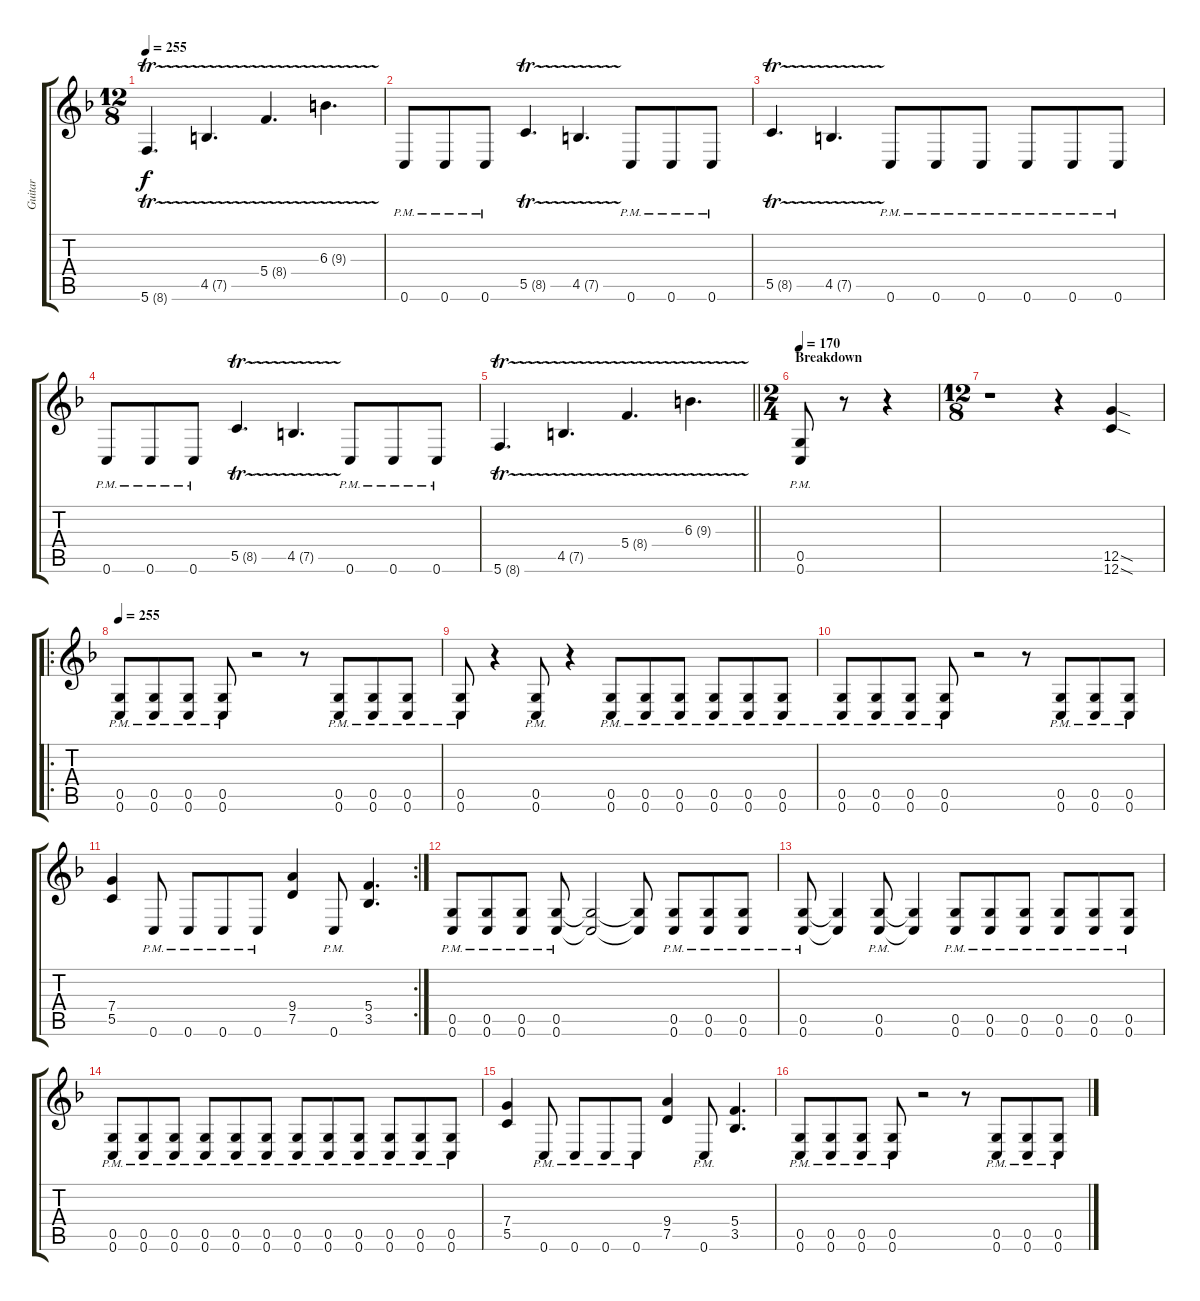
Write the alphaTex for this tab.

\track ("Guitar" "Guitar") {instrument distortionguitar}
\staff {score tabs}
\tuning (D4 A3 F3 C3 G2 C2) {hide}
\ts (12 8)
\tempo 255
\clef g2
\ks dminor
5.6{tr (8 16)}.4{d dy f} 4.5{tr (7 16)}.4{d} 5.4{tr (8 16)}.4{d} 6.3{tr (9 16)}.4{d} |
0.6{pm}.8 0.6{pm}.8 0.6{pm}.8 5.5{tr (8 16)}.4{d} 4.5{tr (7 16)}.4{d} 0.6{pm}.8 0.6{pm}.8 0.6{pm}.8 |
5.5{tr (8 16)}.4{d} 4.5{tr (7 16)}.4{d} 0.6{pm}.8 0.6{pm}.8 0.6{pm}.8 0.6{pm}.8 0.6{pm}.8 0.6{pm}.8 |
0.6{pm}.8 0.6{pm}.8 0.6{pm}.8 5.5{tr (8 16)}.4{d} 4.5{tr (7 16)}.4{d} 0.6{pm}.8 0.6{pm}.8 0.6{pm}.8 |
\barLineRight lightlight
5.6{tr (8 16)}.4{d} 4.5{tr (7 16)}.4{d} 5.4{tr (8 16)}.4{d} 6.3{tr (9 16)}.4{d} |
\ts (2 4)
\section ("" "Breakdown")
\tempo 170
(0.5{pm} 0.6{pm}).8 r.8 r.4 |
\ts (12 8)
r.1 r.4 (12.5{sod} 12.6{sod}).4 |
\ro
\tempo 255
(0.5{pm} 0.6{pm}).8 (0.5{pm} 0.6{pm}).8 (0.5{pm} 0.6{pm}).8 (0.5{pm} 0.6{pm}).8 r.2 r.8 (0.5{pm} 0.6{pm}).8 (0.5{pm} 0.6{pm}).8 (0.5{pm} 0.6{pm}).8 |
(0.5{pm} 0.6{pm}).8 r.4 (0.5{pm} 0.6{pm}).8 r.4 (0.5{pm} 0.6{pm}).8 (0.5{pm} 0.6{pm}).8 (0.5{pm} 0.6{pm}).8 (0.5{pm} 0.6{pm}).8 (0.5{pm} 0.6{pm}).8 (0.5{pm} 0.6{pm}).8 |
(0.5{pm} 0.6{pm}).8 (0.5{pm} 0.6{pm}).8 (0.5{pm} 0.6{pm}).8 (0.5{pm} 0.6{pm}).8 r.2 r.8 (0.5{pm} 0.6{pm}).8 (0.5{pm} 0.6{pm}).8 (0.5{pm} 0.6{pm}).8 |
\rc 2
(7.4 5.5).4 0.6{pm}.8 0.6{pm}.8 0.6{pm}.8 0.6{pm}.8 (9.4 7.5).4 0.6{pm}.8 (5.4 3.5).4{d} |
(0.5{pm} 0.6{pm}).8 (0.5{pm} 0.6{pm}).8 (0.5{pm} 0.6{pm}).8 (0.5{pm} 0.6{pm}).8 (0.5{t} 0.6{t}).2 (0.5{t} 0.6{t}).8 (0.5{pm} 0.6{pm}).8 (0.5{pm} 0.6{pm}).8 (0.5{pm} 0.6{pm}).8 |
(0.5{pm} 0.6{pm}).8 (0.5{t} 0.6{t}).4 (0.5{pm} 0.6{pm}).8 (0.5{t} 0.6{t}).4 (0.5{pm} 0.6{pm}).8 (0.5{pm} 0.6{pm}).8 (0.5{pm} 0.6{pm}).8 (0.5{pm} 0.6{pm}).8 (0.5{pm} 0.6{pm}).8 (0.5{pm} 0.6{pm}).8 |
(0.5{pm} 0.6{pm}).8 (0.5{pm} 0.6{pm}).8 (0.5{pm} 0.6{pm}).8 (0.5{pm} 0.6{pm}).8 (0.5{pm} 0.6{pm}).8 (0.5{pm} 0.6{pm}).8 (0.5{pm} 0.6{pm}).8 (0.5{pm} 0.6{pm}).8 (0.5{pm} 0.6{pm}).8 (0.5{pm} 0.6{pm}).8 (0.5{pm} 0.6{pm}).8 (0.5{pm} 0.6{pm}).8 |
(7.4 5.5).4 0.6{pm}.8 0.6{pm}.8 0.6{pm}.8 0.6{pm}.8 (9.4 7.5).4 0.6{pm}.8 (5.4 3.5).4{d} |
(0.5{pm} 0.6{pm}).8 (0.5{pm} 0.6{pm}).8 (0.5{pm} 0.6{pm}).8 (0.5{pm} 0.6{pm}).8 r.2 r.8 (0.5{pm} 0.6{pm}).8 (0.5{pm} 0.6{pm}).8 (0.5{pm} 0.6{pm}).8
